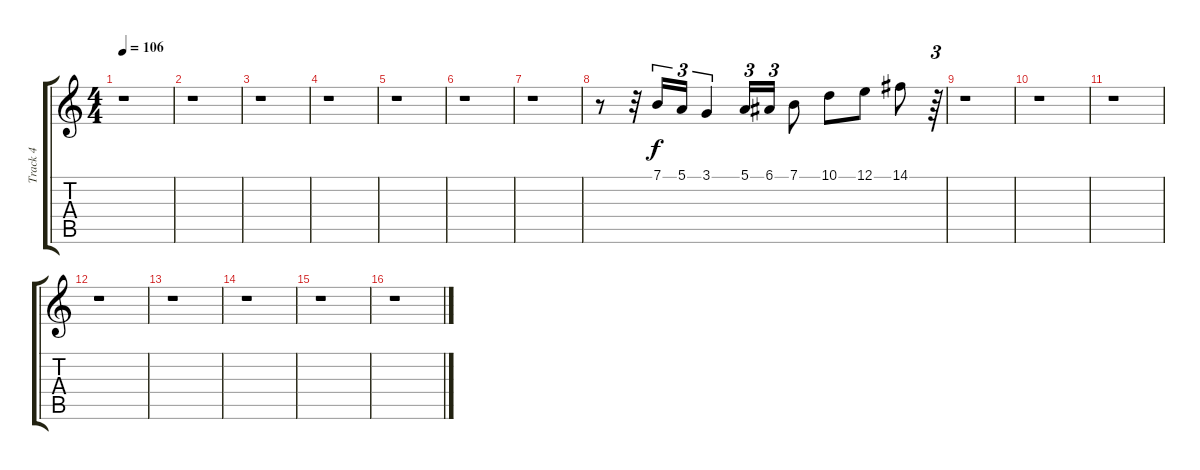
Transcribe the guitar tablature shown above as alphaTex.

\track ("Track 4" "Track 4") {instrument lead1square}
\staff {score tabs}
\tuning (E4 B3 G3 D3 A2 E2) {hide}
\ts (4 4)
\tempo 106
\clef g2
\ks c
r.1{dy f} |
r.1 |
r.1 |
r.1 |
r.1 |
r.1 |
r.1 |
r.8{instrument lead1square} r.32 7.1.16{tu (3 2)} 5.1.16{tu (3 2)} 3.1.4{tu (3 2)} 5.1.16{tu (3 2)} 6.1.16{tu (3 2)} 7.1.8 10.1.8 12.1.8 14.1.8 r.64{tu (3 2)} |
r.1 |
r.1 |
r.1 |
r.1 |
r.1 |
r.1 |
r.1 |
r.1
